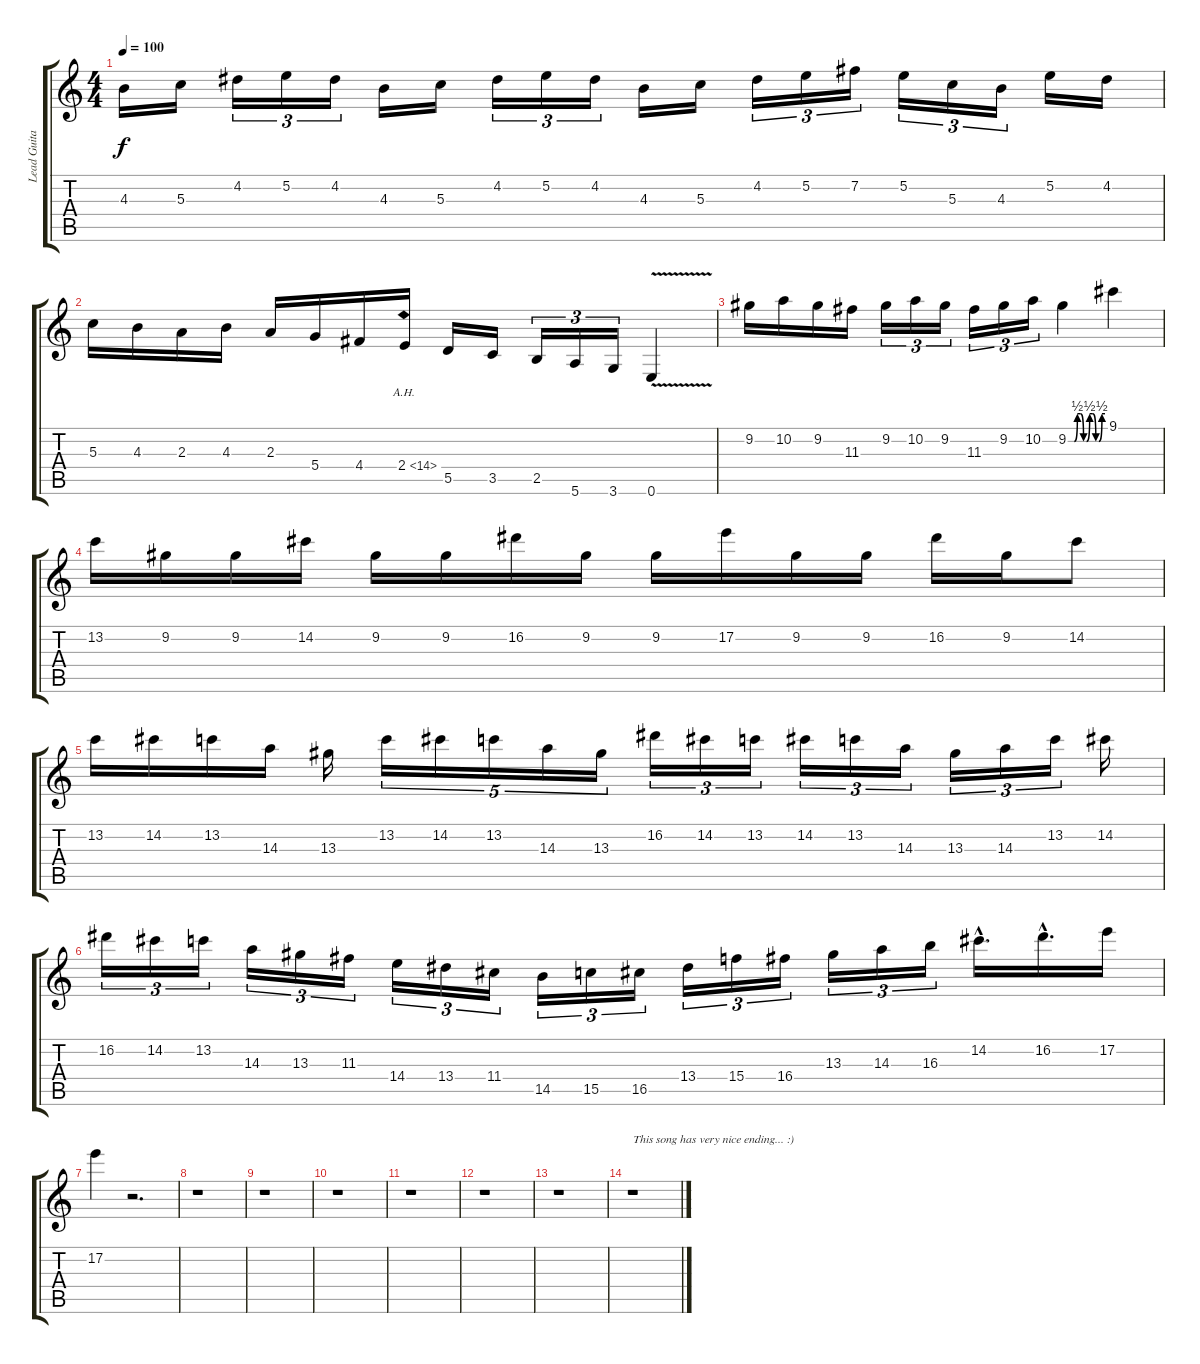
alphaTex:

\track ("Lead Guitar" "Lead Guita") {instrument distortionguitar}
\staff {score tabs}
\tuning (E4 B3 G3 D3 A2 E2) {hide}
\ts (4 4)
\tempo 100
\clef g2
\ks c
4.3.16{dy f} 5.3.16 4.2.16{tu (3 2)} 5.2.16{tu (3 2)} 4.2.16{tu (3 2)} 4.3.16 5.3.16 4.2.16{tu (3 2)} 5.2.16{tu (3 2)} 4.2.16{tu (3 2)} 4.3.16 5.3.16 4.2.16{tu (3 2)} 5.2.16{tu (3 2)} 7.2.16{tu (3 2)} 5.2.16{tu (3 2)} 5.3.16{tu (3 2)} 4.3.16{tu (3 2)} 5.2.16 4.2.16 |
5.3.16 4.3.16 2.3.16 4.3.16 2.3.16 5.4.16 4.4.16 2.4{ah 12}.16 5.5.16 3.5.16 2.5.16{tu (3 2)} 5.6.16{tu (3 2)} 3.6.16{tu (3 2)} 0.6{v}.4 |
9.2.16 10.2.16 9.2.16 11.3.16 9.2.16{tu (3 2)} 10.2.16{tu (3 2)} 9.2.16{tu (3 2)} 11.3.16{tu (3 2)} 9.2.16{tu (3 2)} 10.2.16{tu (3 2)} 9.2{be (custom 0 0 10 0 15 2 20 2 25 0 30 0 35 2 40 2 45 0 50 0 55 2 60 2)}.4 9.1.4 |
13.2.16 9.2.16 9.2.16 14.2.16 9.2.16 9.2.16 16.2.16 9.2.16 9.2.16 17.2.16 9.2.16 9.2.16 16.2.16 9.2.16 14.2.8 |
13.2.16 14.2.16 13.2.16 14.3.16 13.3.16 13.2.16{tu (5 4)} 14.2.16{tu (5 4)} 13.2.16{tu (5 4)} 14.3.16{tu (5 4)} 13.3.16{tu (5 4)} 16.2.16{tu (3 2)} 14.2.16{tu (3 2)} 13.2.16{tu (3 2)} 14.2.16{tu (3 2)} 13.2.16{tu (3 2)} 14.3.16{tu (3 2)} 13.3.16{tu (3 2)} 14.3.16{tu (3 2)} 13.2.16{tu (3 2)} 14.2.16 |
16.2.16{tu (3 2)} 14.2.16{tu (3 2)} 13.2.16{tu (3 2)} 14.3.16{tu (3 2)} 13.3.16{tu (3 2)} 11.3.16{tu (3 2)} 14.4.16{tu (3 2)} 13.4.16{tu (3 2)} 11.4.16{tu (3 2)} 14.5.16{tu (3 2)} 15.5.16{tu (3 2)} 16.5.16{tu (3 2)} 13.4.16{tu (3 2)} 15.4.16{tu (3 2)} 16.4.16{tu (3 2)} 13.3.16{tu (3 2)} 14.3.16{tu (3 2)} 16.3.16{tu (3 2)} 14.2{hac}.16{d} 16.2{hac}.16{d} 17.2.16 |
17.2.4 r.2{d} |
r.1 |
r.1 |
r.1 |
r.1 |
r.1 |
r.1 |
r.1{txt "This song has very nice ending... :)"}
